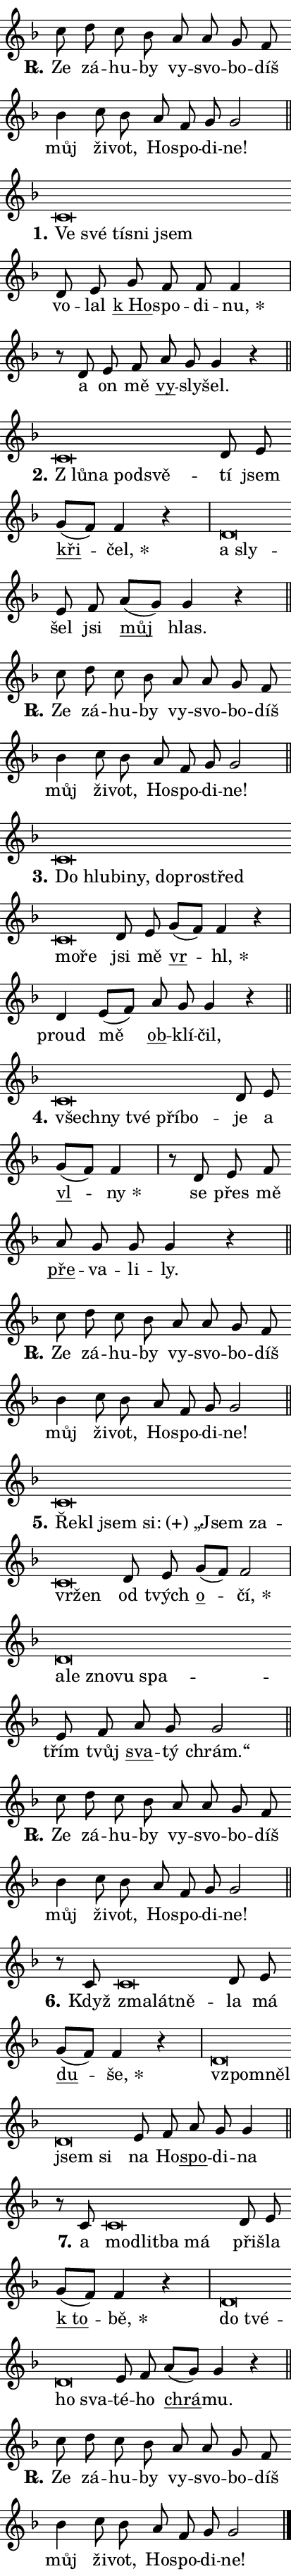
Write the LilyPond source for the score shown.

\version "2.22.1"
\header { tagline = "" }
\paper {
  indent = 0\cm
  top-margin = 0\cm
  right-margin = 0\cm
  bottom-margin = 0\cm
  left-margin = 0\cm
  paper-width = 7\cm
  page-breaking = #ly:one-page-breaking
  system-system-spacing.basic-distance = #11
  score-system-spacing.basic-distance = #11
  ragged-last = ##f
}


%% Author: Thomas Morley
%% https://lists.gnu.org/archive/html/lilypond-user/2020-05/msg00002.html
#(define (line-position grob)
"Returns position of @var[grob} in current system:
   @code{'start}, if at first time-step
   @code{'end}, if at last time-step
   @code{'middle} otherwise
"
  (let* ((col (ly:item-get-column grob))
         (ln (ly:grob-object col 'left-neighbor))
         (rn (ly:grob-object col 'right-neighbor))
         (col-to-check-left (if (ly:grob? ln) ln col))
         (col-to-check-right (if (ly:grob? rn) rn col))
         (break-dir-left
           (and
             (ly:grob-property col-to-check-left 'non-musical #f)
             (ly:item-break-dir col-to-check-left)))
         (break-dir-right
           (and
             (ly:grob-property col-to-check-right 'non-musical #f)
             (ly:item-break-dir col-to-check-right))))
        (cond ((eqv? 1 break-dir-left) 'start)
              ((eqv? -1 break-dir-right) 'end)
              (else 'middle))))

#(define (tranparent-at-line-position vctor)
  (lambda (grob)
  "Relying on @code{line-position} select the relevant enry from @var{vctor}.
Used to determine transparency,"
    (case (line-position grob)
      ((end) (not (vector-ref vctor 0)))
      ((middle) (not (vector-ref vctor 1)))
      ((start) (not (vector-ref vctor 2))))))

noteHeadBreakVisibility =
#(define-music-function (break-visibility)(vector?)
"Makes @code{NoteHead}s transparent relying on @var{break-visibility}"
#{
  \override NoteHead.transparent =
    #(tranparent-at-line-position break-visibility)
#})

#(define delete-ledgers-for-transparent-note-heads
  (lambda (grob)
    "Reads whether a @code{NoteHead} is transparent.
If so this @code{NoteHead} is removed from @code{'note-heads} from
@var{grob}, which is supposed to be @code{LedgerLineSpanner}.
As a result ledgers are not printed for this @code{NoteHead}"
    (let* ((nhds-array (ly:grob-object grob 'note-heads))
           (nhds-list
             (if (ly:grob-array? nhds-array)
                 (ly:grob-array->list nhds-array)
                 '()))
           ;; Relies on the transparent-property being done before
           ;; Staff.LedgerLineSpanner.after-line-breaking is executed.
           ;; This is fragile ...
           (to-keep
             (remove
               (lambda (nhd)
                 (ly:grob-property nhd 'transparent #f))
               nhds-list)))
      ;; TODO find a better method to iterate over grob-arrays, similiar
      ;; to filter/remove etc for lists
      ;; For now rebuilt from scratch
      (set! (ly:grob-object grob 'note-heads)  '())
      (for-each
        (lambda (nhd)
          (ly:pointer-group-interface::add-grob grob 'note-heads nhd))
        to-keep))))

hideNotes = {
  \noteHeadBreakVisibility #begin-of-line-visible
}
unHideNotes = {
  \noteHeadBreakVisibility #all-visible
}

% work-around for resetting accidentals
% https://lilypond.org/doc/v2.23/Documentation/notation/displaying-rhythms#unmetered-music
cadenzaMeasure = {
  \cadenzaOff
  \partial 1024 s1024
  \cadenzaOn
}

#(define-markup-command (accent layout props text) (markup?)
  "Underline accented syllable"
  (interpret-markup layout props
    #{\markup \override #'(offset . 4.3) \underline { #text }#}))

responsum = \markup \concat {
  "R" \hspace #-1.05 \path #0.1 #'((moveto 0 0.07) (lineto 0.9 0.8)) \hspace #0.05 "."
}

\layout {
    \context {
        \Staff
        \remove "Time_signature_engraver"
        \override LedgerLineSpanner.after-line-breaking = #delete-ledgers-for-transparent-note-heads
    }
    \context {
        \Voice {
            \override NoteHead.output-attributes = #'((class . "notehead"))
            \override Hairpin.height = #0.55
        }
    }
    \context {
        \Lyrics {
            \override StanzaNumber.output-attributes = #'((class . "stanzanumber"))
            \override LyricSpace.minimum-distance = #0.9
            \override LyricText.font-name = #"TeX Gyre Schola"
            \override LyricText.font-size = 1
            \override StanzaNumber.font-name = #"TeX Gyre Schola Bold"
            \override StanzaNumber.font-size = 1
        }
    }
}

% magnetic-lyrics.ily
%
%   written by
%     Jean Abou Samra <jean@abou-samra.fr>
%     Werner Lemberg <wl@gnu.org>
%
%   adapted by
%     Jiri Hon <jiri.hon@gmail.com>
%
% Version 2022-Apr-15

% https://www.mail-archive.com/lilypond-user@gnu.org/msg149350.html

#(define (Left_hyphen_pointer_engraver context)
   "Collect syllable-hyphen-syllable occurrences in lyrics and store
them in properties.  This engraver only looks to the left.  For
example, if the lyrics input is @code{foo -- bar}, it does the
following.

@itemize @bullet
@item
Set the @code{text} property of the @code{LyricHyphen} grob between
@q{foo} and @q{bar} to @code{foo}.

@item
Set the @code{left-hyphen} property of the @code{LyricText} grob with
text @q{foo} to the @code{LyricHyphen} grob between @q{foo} and
@q{bar}.
@end itemize

Use this auxiliary engraver in combination with the
@code{lyric-@/text::@/apply-@/magnetic-@/offset!} hook."
   (let ((hyphen #f)
         (text #f))
     (make-engraver
      (acknowledgers
       ((lyric-syllable-interface engraver grob source-engraver)
        (set! text grob)))
      (end-acknowledgers
       ((lyric-hyphen-interface engraver grob source-engraver)
        ;(when (not (grob::has-interface grob 'lyric-space-interface))
          (set! hyphen grob)));)
      ((stop-translation-timestep engraver)
       (when (and text hyphen)
         (ly:grob-set-object! text 'left-hyphen hyphen))
       (set! text #f)
       (set! hyphen #f)))))

#(define (lyric-text::apply-magnetic-offset! grob)
   "If the space between two syllables is less than the value in
property @code{LyricText@/.details@/.squash-threshold}, move the right
syllable to the left so that it gets concatenated with the left
syllable.

Use this function as a hook for
@code{LyricText@/.after-@/line-@/breaking} if the
@code{Left_@/hyphen_@/pointer_@/engraver} is active."
   (let ((hyphen (ly:grob-object grob 'left-hyphen #f)))
     (when hyphen
       (let ((left-text (ly:spanner-bound hyphen LEFT)))
         (when (grob::has-interface left-text 'lyric-syllable-interface)
           (let* ((common (ly:grob-common-refpoint grob left-text X))
                  (this-x-ext (ly:grob-extent grob common X))
                  (left-x-ext
                   (begin
                     ;; Trigger magnetism for left-text.
                     (ly:grob-property left-text 'after-line-breaking)
                     (ly:grob-extent left-text common X)))
                  ;; `delta` is the gap width between two syllables.
                  (delta (- (interval-start this-x-ext)
                            (interval-end left-x-ext)))
                  (details (ly:grob-property grob 'details))
                  (threshold (assoc-get 'squash-threshold details 0.2)))
             (when (< delta threshold)
               (let* (;; We have to manipulate the input text so that
                      ;; ligatures crossing syllable boundaries are not
                      ;; disabled.  For languages based on the Latin
                      ;; script this is essentially a beautification.
                      ;; However, for non-Western scripts it can be a
                      ;; necessity.
                      (lt (ly:grob-property left-text 'text))
                      (rt (ly:grob-property grob 'text))
                      (is-space (grob::has-interface hyphen 'lyric-space-interface))
                      (space (if is-space " " ""))
                      (space-markup (grob-interpret-markup grob " "))
                      (space-size (interval-length (ly:stencil-extent space-markup X)))
                      (extra-delta (if is-space space-size 0))
                      ;; Append new syllable.
                      (ltrt-space (if (and (string? lt) (string? rt))
                                (string-append lt space rt)
                                (make-concat-markup (list lt space rt))))
                      ;; Right-align `ltrt` to the right side.
                      (ltrt-space-markup (grob-interpret-markup
                               grob
                               (make-translate-markup
                                (cons (interval-length this-x-ext) 0)
                                (make-right-align-markup ltrt-space)))))
                 (begin
                   ;; Don't print `left-text`.
                   (ly:grob-set-property! left-text 'stencil #f)
                   ;; Set text and stencil (which holds all collected
                   ;; syllables so far) and shift it to the left.
                   (ly:grob-set-property! grob 'text ltrt-space)
                   (ly:grob-set-property! grob 'stencil ltrt-space-markup)
                   (ly:grob-translate-axis! grob (- (- delta extra-delta)) X))))))))))


#(define (lyric-hyphen::displace-bounds-first grob)
   ;; Make very sure this callback isn't triggered too early.
   (let ((left (ly:spanner-bound grob LEFT))
         (right (ly:spanner-bound grob RIGHT)))
     (ly:grob-property left 'after-line-breaking)
     (ly:grob-property right 'after-line-breaking)
     (ly:lyric-hyphen::print grob)))

squashThreshold = #0.4

\layout {
  \context {
    \Lyrics
    \consists #Left_hyphen_pointer_engraver
    \override LyricText.after-line-breaking =
      #lyric-text::apply-magnetic-offset!
    \override LyricHyphen.stencil = #lyric-hyphen::displace-bounds-first
    \override LyricText.details.squash-threshold = \squashThreshold
    \override LyricHyphen.minimum-distance = 0
    \override LyricHyphen.minimum-length = \squashThreshold
  }
}

squash = \override LyricText.details.squash-threshold = 9999
unSquash = \override LyricText.details.squash-threshold = \squashThreshold

left = \override LyricText.self-alignment-X = #LEFT
unLeft = \revert LyricText.self-alignment-X

starOffset = #(lambda (grob) 
                (let ((x_offset (ly:self-alignment-interface::aligned-on-x-parent grob)))
                  (if (= x_offset 0) 0 (+ x_offset 1.2))))

star = #(define-music-function (syllable)(string?)
"Append star separator at the end of a syllable"
#{
  \once \override LyricText.X-offset = #starOffset
  \lyricmode { \markup {
    #syllable
    \override #'((font-name . "TeX Gyre Schola Bold")) \hspace #0.2 \lower #0.65 \larger "*"
  } }
#})

starAccent = #(define-music-function (syllable)(string?)
"Append star separator at the end of a syllable and make accent"
#{
  \once \override LyricText.X-offset = #starOffset
  \lyricmode { \markup {
    \accent #syllable
    \override #'((font-name . "TeX Gyre Schola Bold")) \hspace #0.2 \lower #0.65 \larger "*"
  } }
#})

breath = #(define-music-function (syllable)(string?)
"Append breathing indicator at the end of a syllable"
#{
  \lyricmode { \markup { #syllable "+" } }
#})

optionalBreath = #(define-music-function (syllable)(string?)
"Append optional breathing indicator at the end of a syllable"
#{
  \lyricmode { \markup { #syllable "(+)" } }
#})


\score {
    <<
        \new Voice = "melody" { \cadenzaOn \key f \major \relative { c''8 d c bes \bar "" a a \bar "" g f \bar "" bes4 \bar "" c8 bes \bar "" a f g g2 \cadenzaMeasure \bar "||" \break }
\relative { c'\breve*1/16 \hideNotes \breve*1/16 \bar "" \breve*1/16 \bar "" \breve*1/16 \breve*1/16 \bar "" \unHideNotes d8 e \bar "" g f f f4 \cadenzaMeasure \bar "|" r8 d8 e8 f \bar "" a g g4 r \cadenzaMeasure \bar "||" \break }
\relative { c'\breve*1/16 \hideNotes \breve*1/16 \bar "" \breve*1/16 \breve*1/16 \bar "" \unHideNotes d8 e \bar "" g[( f)] f4 r \cadenzaMeasure \bar "|" d\breve*1/16 \hideNotes \breve*1/16 \bar "" \unHideNotes e8 f \bar "" a[( g)] g4 r \cadenzaMeasure \bar "||" \break }
\relative { c''8 d c bes \bar "" a a \bar "" g f \bar "" bes4 \bar "" c8 bes \bar "" a f g g2 \cadenzaMeasure \bar "||" \break }
\relative { c'\breve*1/16 \hideNotes \breve*1/16 \bar "" \breve*1/16 \bar "" \breve*1/16 \bar "" \breve*1/16 \bar "" \breve*1/16 \bar "" \breve*1/16 \bar "" \breve*1/16 \breve*1/16 \bar "" \unHideNotes d8 e \bar "" g[( f)] f4 r \cadenzaMeasure \bar "|" d4 e8[( f)] \bar "" a g g4 r \cadenzaMeasure \bar "||" \break }
\relative { c'\breve*1/16 \hideNotes \breve*1/16 \bar "" \breve*1/16 \bar "" \breve*1/16 \breve*1/16 \bar "" \unHideNotes d8 e \bar "" g[( f)] f4 \cadenzaMeasure \bar "|" r8 d8 e8 f \bar "" a g g g4 r \cadenzaMeasure \bar "||" \break }
\relative { c''8 d c bes \bar "" a a \bar "" g f \bar "" bes4 \bar "" c8 bes \bar "" a f g g2 \cadenzaMeasure \bar "||" \break }
\relative { c'\breve*1/16 \hideNotes \breve*1/16 \bar "" \breve*1/16 \bar "" \breve*1/16 \bar "" \breve*1/16 \bar "" \breve*1/16 \bar "" \breve*1/16 \breve*1/16 \bar "" \unHideNotes d8 e \bar "" g[( f)] f2 \cadenzaMeasure \bar "|" d\breve*1/16 \hideNotes \breve*1/16 \bar "" \breve*1/16 \bar "" \breve*1/16 \breve*1/16 \bar "" \unHideNotes e8 f \bar "" a g g2 \cadenzaMeasure \bar "||" \break }
\relative { c''8 d c bes \bar "" a a \bar "" g f \bar "" bes4 \bar "" c8 bes \bar "" a f g g2 \cadenzaMeasure \bar "||" \break }
\relative { r8 c'8 c\breve*1/16 \hideNotes \breve*1/16 \breve*1/16 \bar "" \unHideNotes d8 e \bar "" g[( f)] f4 r \cadenzaMeasure \bar "|" d\breve*1/16 \hideNotes \breve*1/16 \bar "" \breve*1/16 \breve*1/16 \bar "" \unHideNotes e8 f \bar "" a g g4 \cadenzaMeasure \bar "||" \break }
\relative { r8 c'8 c\breve*1/16 \hideNotes \breve*1/16 \bar "" \breve*1/16 \breve*1/16 \bar "" \unHideNotes d8 e \bar "" g[( f)] f4 r \cadenzaMeasure \bar "|" d\breve*1/16 \hideNotes \breve*1/16 \bar "" \breve*1/16 \breve*1/16 \bar "" \unHideNotes e8 f \bar "" a[( g)] g4 r \cadenzaMeasure \bar "||" \break }
\relative { c''8 d c bes \bar "" a a \bar "" g f \bar "" bes4 \bar "" c8 bes \bar "" a f g g2 \cadenzaMeasure \bar "||" \break } \bar "|." }
        \new Lyrics \lyricsto "melody" { \lyricmode { \set stanza = \responsum
Ze zá -- hu -- by vy -- svo -- bo -- díš můj ži -- vot, Ho -- spo -- di -- ne!
\set stanza = "1."
\left Ve \squash své tí -- sni jsem \unLeft \unSquash vo -- lal \markup \accent "k Ho" -- spo -- di -- \star nu, a on mě \markup \accent vy -- sly -- šel.
\set stanza = "2."
\left "Z lů" -- \squash na pod -- svě -- \unLeft \unSquash tí jsem \markup \accent kři -- \star čel, \left a \squash sly -- \unLeft \unSquash šel jsi \markup \accent můj hlas.
\set stanza = \responsum
Ze zá -- hu -- by vy -- svo -- bo -- díš můj ži -- vot, Ho -- spo -- di -- ne!
\set stanza = "3."
\left Do \squash hlu -- bi -- ny, do -- pro -- střed mo -- ře \unLeft \unSquash jsi mě \markup \accent vr -- \star hl, proud mě \markup \accent ob -- klí -- čil,
\set stanza = "4."
\left všech -- \squash ny tvé pří -- bo -- \unLeft \unSquash je a \markup \accent vl -- \star ny se přes mě \markup \accent pře -- va -- li -- ly.
\set stanza = \responsum
Ze zá -- hu -- by vy -- svo -- bo -- díš můj ži -- vot, Ho -- spo -- di -- ne!
\set stanza = "5."
\left Ře -- \squash kl jsem \optionalBreath si: „Jsem za -- vr -- žen \unLeft \unSquash od tvých \markup \accent o -- \star čí, \left a -- \squash le zno -- vu spa -- \unLeft \unSquash třím tvůj \markup \accent sva -- tý chrám.“
\set stanza = \responsum
Ze zá -- hu -- by vy -- svo -- bo -- díš můj ži -- vot, Ho -- spo -- di -- ne!
\set stanza = "6."
Když \left zma -- \squash lát -- ně -- \unLeft \unSquash la má \markup \accent du -- \star še, \left vzpo -- \squash mněl jsem si \unLeft \unSquash na Ho -- \markup \accent spo -- di -- na
\set stanza = "7."
a \left mo -- \squash dlit -- ba má \unLeft \unSquash při -- šla \markup \accent "k to" -- \star bě, \left do \squash tvé -- ho sva -- \unLeft \unSquash té -- ho \markup \accent chrá -- mu.
\set stanza = \responsum
Ze zá -- hu -- by vy -- svo -- bo -- díš můj ži -- vot, Ho -- spo -- di -- ne! } }
    >>
    \layout {}
}
